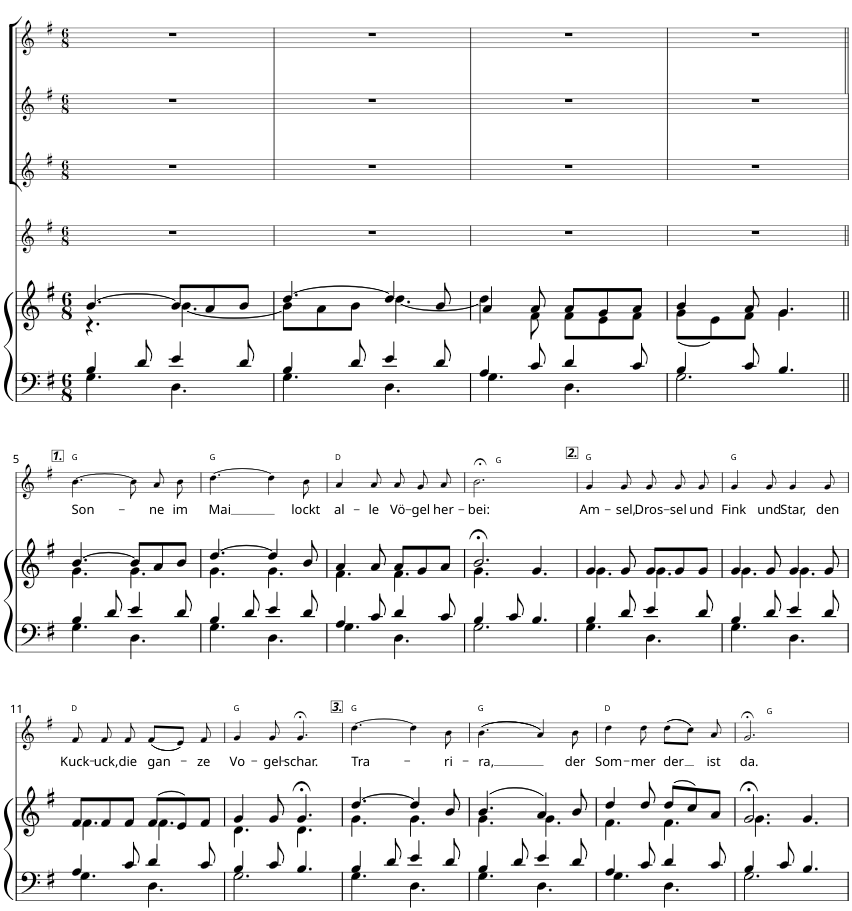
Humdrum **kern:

**kern	**kern	**kern	**text	**kern	**kern	**kern
*part5	*part5	*part4	*part4	*part3	*part2	*part1
*staff6	*staff5	*staff4	*staff4	*staff3	*staff2	*staff1
*I"Piano	*	*I"Voice	*	*I"Voice	*I"Voice	*I"Voice
*I'Pno	*	*	*	*	*	*
*	*	*stria5	*	*stria5	*stria5	*stria5
*clefF4	*clefG2	*clefG2	*	*clefG2	*clefG2	*clefG2
*k[f#]	*k[f#]	*k[f#]	*	*k[f#]	*k[f#]	*k[f#]
*G:	*G:	*G:	*	*G:	*G:	*G:
*M6/8	*M6/8	*M6/8	*	*M6/8	*M6/8	*M6/8
=1	=1	=1	=1	=1	=1	=1
*^	*^	*	*	*	*	*
4B/	4.G\	[4.b/	4.r	2.r	.	2.r	2.r	2.r
8d/	.	.	.	.	.	.	.	.
4e/	4.D\	8b/L]	[4.b\	.	.	.	.	.
.	.	8a/	.	.	.	.	.	.
8d/	.	8b/J	.	.	.	.	.	.
=2	=2	=2	=2	=2	=2	=2	=2	=2
4B/	4.G\	[4.dd/	8b\L]	2.r	.	2.r	2.r	2.r
.	.	.	8a\	.	.	.	.	.
8d/	.	.	8b\J	.	.	.	.	.
4e/	4.D\	4dd/]	[4.dd\	.	.	.	.	.
8d/	.	8b/	.	.	.	.	.	.
=3	=3	=3	=3	=3	=3	=3	=3	=3
4A/	4.G\	4a/	4dd\]	2.r	.	2.r	2.r	2.r
8c/	.	8a/	8f#\	.	.	.	.	.
4d/	4.D\	8a/L	8f#\L	.	.	.	.	.
.	.	8g/	8e\	.	.	.	.	.
8c/	.	8a/J	8f#\J	.	.	.	.	.
=4	=4	=4	=4	=4	=4	=4	=4	=4
4B/	2.G\	4b/	(8g\L	2.r	.	2.r	2.r	2.r
.	.	.	8e\)	.	.	.	.	.
8c/	.	8a/	8f#\J	.	.	.	.	.
4.B/	.	4.g/	4.g\	.	.	.	.	.
!!LO:LB:g=z
=5||	=5||	=5||	=5||	=5||	=5||	=5||	=5||	=5||
!	!	!	!	!LO:TX:a:Bi:t=1.	!	!	!	!
!	!	!	!	!	!LO:LY:b	!	!	!
4B/	4.G\	[4.b/	4.g\	[4.b\	Son-	2.r	2.r	2.r
8d/	.	.	.	.	.	.	.	.
4e/	4.D\	8b/L]	4.g\	8b\]	.	.	.	.
!	!	!	!	!	!LO:LY:b	!	!	!
.	.	8a/	.	8a/	-ne	.	.	.
!	!	!	!	!	!LO:LY:b	!	!	!
8d/	.	8b/J	.	8b\	im	.	.	.
=6	=6	=6	=6	=6	=6	=6	=6	=6
!	!	!	!	!	!LO:LY:b	!	!	!
4B/	4.G\	[4.dd/	4.g\	[4.dd\	Mai	2.r	2.r	2.r
8d/	.	.	.	.	.	.	.	.
4e/	4.D\	4dd/]	4.g\	4dd\]	.	.	.	.
!	!	!	!	!	!LO:LY:b	!	!	!
8d/	.	8b/	.	8b\	lockt	.	.	.
=7	=7	=7	=7	=7	=7	=7	=7	=7
!	!	!	!	!	!LO:LY:b	!	!	!
4A/	4.G\	4a/	4.f#\	4a/	al-	2.r	2.r	2.r
!	!	!	!	!	!LO:LY:b	!	!	!
8c/	.	8a/	.	8a/	-le	.	.	.
!	!	!	!	!	!LO:LY:b	!	!	!
4d/	4.D\	8a/L	4.f#\	8a/	Vö-	.	.	.
!	!	!	!	!	!LO:LY:b	!	!	!
.	.	8g/	.	8g/	-gel	.	.	.
!	!	!	!	!	!LO:LY:b	!	!	!
8c/	.	8a/J	.	8a/	her-	.	.	.
=8	=8	=8	=8	=8	=8	=8	=8	=8
!	!	!	!	!	!LO:LY:b	!	!	!
4B/	2.G\	2.b;</	4.g\	2.b;<\	-bei:	2.r	2.r	2.r
8c/	.	.	.	.	.	.	.	.
4.B/	.	.	4.g/	.	.	.	.	.
=9	=9	=9	=9	=9	=9	=9	=9	=9
!	!	!	!	!LO:TX:a:Bi:t=2.	!	!	!	!
!	!	!	!	!	!LO:LY:b	!	!	!
4B/	4.G\	4g/	4.g\	4g/	Am-	2.r	2.r	2.r
!	!	!	!	!	!LO:LY:b	!	!	!
8d/	.	8g/	.	8g/	-sel,	.	.	.
!	!	!	!	!	!LO:LY:b	!	!	!
4e/	4.D\	8g/L	4.g\	8g/	Dros-	.	.	.
!	!	!	!	!	!LO:LY:b	!	!	!
.	.	8g/	.	8g/	-sel	.	.	.
!	!	!	!	!	!LO:LY:b	!	!	!
8d/	.	8g/J	.	8g/	und	.	.	.
=10	=10	=10	=10	=10	=10	=10	=10	=10
!	!	!	!	!	!LO:LY:b	!	!	!
4B/	4.G\	4g/	4.g\	4g/	Fink	2.r	2.r	2.r
!	!	!	!	!	!LO:LY:b	!	!	!
8d/	.	8g/	.	8g/	und	.	.	.
!	!	!	!	!	!LO:LY:b	!	!	!
4e/	4.D\	4g/	4.g\	4g/	Star,	.	.	.
!	!	!	!	!	!LO:LY:b	!	!	!
8d/	.	8g/	.	8g/	den	.	.	.
!!LO:LB:g=z
=11	=11	=11	=11	=11	=11	=11	=11	=11
!	!	!	!	!	!LO:LY:b	!	!	!
4A/	4.G\	8f#/L	4.f#\	8f#/	Kuck-	2.r	2.r	2.r
!	!	!	!	!	!LO:LY:b	!	!	!
.	.	8f#/	.	8f#/	-uck,	.	.	.
!	!	!	!	!	!LO:LY:b	!	!	!
8c/	.	8f#/J	.	8f#/	die	.	.	.
!	!	!	!	!	!LO:LY:b	!	!	!
4d/	4.D\	(8f#/L	4.f#\	((8f#/L	gan-	.	.	.
.	.	8e/)	.	8e/J))	.	.	.	.
!	!	!	!	!	!LO:LY:b	!	!	!
8c/	.	8f#/J	.	8f#/	-ze	.	.	.
=12	=12	=12	=12	=12	=12	=12	=12	=12
!	!	!	!	!	!LO:LY:b	!	!	!
4B/	2.G\	4g/	4.d\	4g/	Vo-	2.r	2.r	2.r
!	!	!	!	!	!LO:LY:b	!	!	!
8c/	.	8g/	.	8g/	-gel-	.	.	.
!	!	!	!	!	!LO:LY:b	!	!	!
4.B/	.	4.g;</	4.d\	4.g;</	-schar.	.	.	.
=13	=13	=13	=13	=13	=13	=13	=13	=13
!	!	!	!	!LO:TX:a:Bi:t=3.	!	!	!	!
!	!	!	!	!	!LO:LY:b	!	!	!
4B/	4.G\	[4.dd/	4.g\	[4.dd\	Tra-	2.r	2.r	2.r
8d/	.	.	.	.	.	.	.	.
4e/	4.D\	4dd/]	4.g\	4dd\]	.	.	.	.
!	!	!	!	!	!LO:LY:b	!	!	!
8d/	.	8b/	.	8b\	-ri-	.	.	.
=14	=14	=14	=14	=14	=14	=14	=14	=14
!	!	!	!	!	!LO:LY:b	!	!	!
4B/	4.G\	(4.b/	4.g\	((4.b\	-ra,	2.r	2.r	2.r
8d/	.	.	.	.	.	.	.	.
4e/	4.D\	4a/)	4.g\	4a/))	.	.	.	.
!	!	!	!	!	!LO:LY:b	!	!	!
8d/	.	8b/	.	8b\	der	.	.	.
=15	=15	=15	=15	=15	=15	=15	=15	=15
!	!	!	!	!	!LO:LY:b	!	!	!
4A/	4.G\	4dd/	4.f#\	4dd\	Som-	2.r	2.r	2.r
!	!	!	!	!	!LO:LY:b	!	!	!
8c/	.	8dd/	.	8dd\	-mer	.	.	.
!	!	!	!	!	!LO:LY:b	!	!	!
4d/	4.D\	(8dd/L	4.f#\	((8dd\L	der	.	.	.
.	.	8cc/)	.	8cc\J))	.	.	.	.
!	!	!	!	!	!LO:LY:b	!	!	!
8c/	.	8a/J	.	8a/	ist	.	.	.
=16	=16	=16	=16	=16	=16	=16	=16	=16
!	!	!	!	!	!LO:LY:b	!	!	!
4B/	2.G\	2.g;</	4.g\	2.g;</	da.	2.r	2.r	2.r
8c/	.	.	.	.	.	.	.	.
4.B/	.	.	4.g/	.	.	.	.	.
*v	*v	*	*	*	*	*	*	*
*	*v	*v	*	*	*	*	*
=	=	=	=	=	=	=
*-	*-	*-	*-	*-	*-	*-
